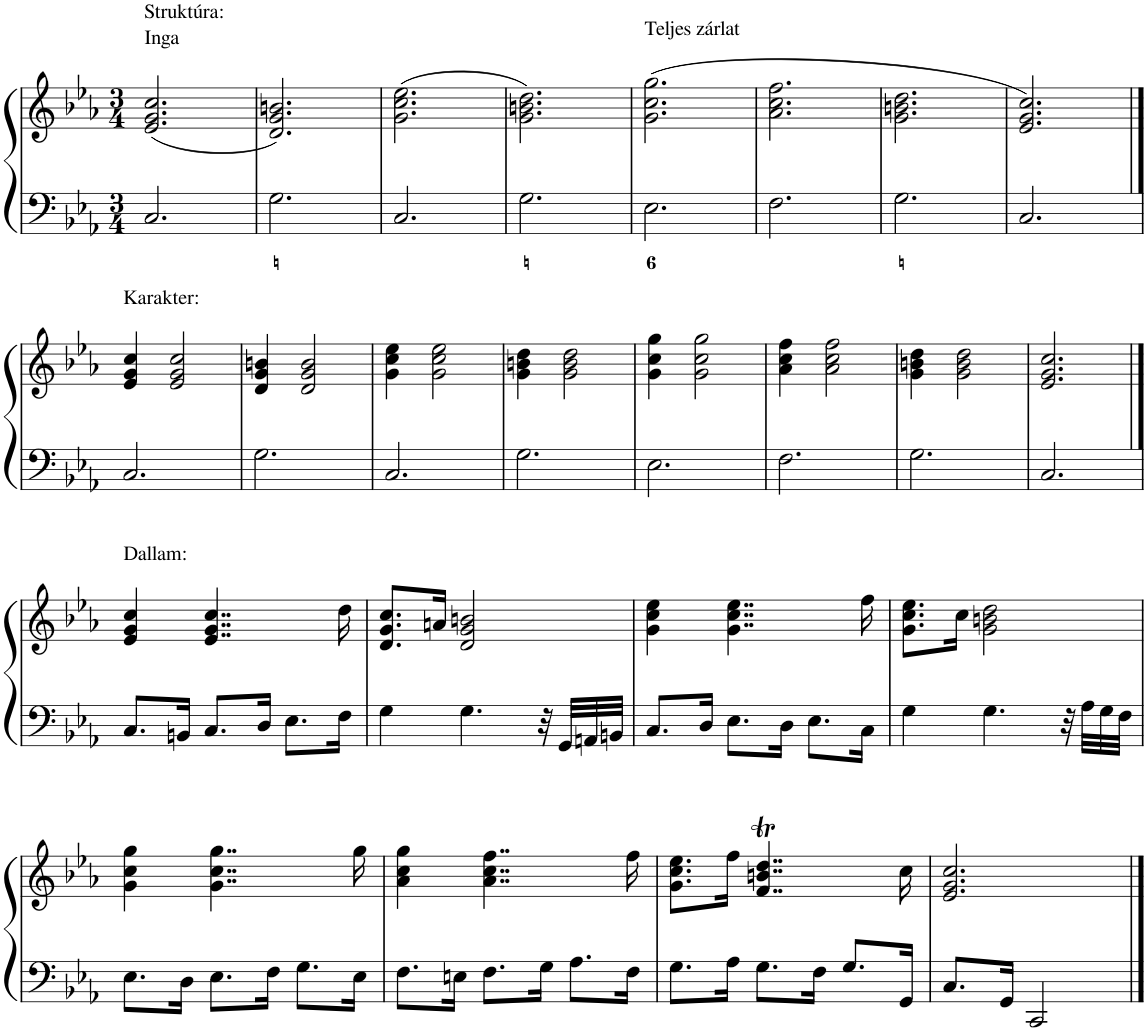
**kern	**kern
*part1	*part1
*staff2	*staff1
*I"Piano	*
*I'Pno	*
*clefF4	*clefG2
*k[b-e-a-]	*k[b-e-a-]
*M3/4	*M3/4
=1	=1
!	!LO:TX:a:t=Inga
!	!LO:TX:a:t=Struktúra&colon;
2.C/	(2.e-/ 2.g/ 2.cc/
=2	=2
2.G\	2.d/ 2.g/ 2.bn/)
=3	=3
2.C/	(2.g\ 2.cc\ 2.ee-\
=4	=4
2.G\	2.g\ 2.bn\ 2.dd\)
=5	=5
!	!LO:TX:a:t=Teljes zárlat
2.E-\	(2.g\ 2.cc\ 2.gg\
=6	=6
2.F\	2.a-\ 2.cc\ 2.ff\
=7	=7
2.G\	2.g\ 2.bn\ 2.dd\
=8	=8
2.C/	2.e-/ 2.g/ 2.cc/)
!!LO:LB:g=z
==1	==1
!	!LO:TX:a:t=Karakter&colon;
2.C/	4e-/ 4g/ 4cc/
.	2e-/ 2g/ 2cc/
=2	=2
2.G\	4d/ 4g/ 4bn/
.	2d/ 2g/ 2b/
=3	=3
2.C/	4g\ 4cc\ 4ee-\
.	2g\ 2cc\ 2ee-\
=4	=4
2.G\	4g\ 4bn\ 4dd\
.	2g\ 2b\ 2dd\
=5	=5
2.E-\	4g\ 4cc\ 4gg\
.	2g\ 2cc\ 2gg\
=6	=6
2.F\	4a-\ 4cc\ 4ff\
.	2a-\ 2cc\ 2ff\
=7	=7
2.G\	4g\ 4bn\ 4dd\
.	2g\ 2b\ 2dd\
=8	=8
2.C/	2.e-/ 2.g/ 2.cc/
!!LO:LB:g=z
==1	==1
!	!LO:TX:a:t=Dallam&colon;
8.C/L	4e-/ 4g/ 4cc/
16BBn/Jk	.
8.C/L	4..e-/ 4..g/ 4..cc/
16D/Jk	.
8.E-\L	.
16F\Jk	16dd\
=2	=2
4G\	8.d/ 8.g/ 8.cc/L
.	16an/Jk
4.G\	2d/ 2g/ 2bn/
32r	.
32GG/LLL	.
32AAn/	.
32BBn/JJJ	.
=3	=3
8.C/L	4g\ 4cc\ 4ee-\
16D/Jk	.
8.E-\L	4..g\ 4..cc\ 4..ee-\
16D\Jk	.
8.E-\L	.
16C\Jk	16ff\
=4	=4
4G\	8.g\ 8.cc\ 8.ee-\L
.	16cc\Jk
4.G\	2g\ 2bn\ 2dd\
32r	.
32A-\LLL	.
32G\	.
32F\JJJ	.
!!LO:LB:g=z
=5	=5
8.E-\L	4g\ 4cc\ 4gg\
16D\Jk	.
8.E-\L	4..g\ 4..cc\ 4..gg\
16F\Jk	.
8.G\L	.
16E-\Jk	16gg\
=6	=6
8.F\L	4a-\ 4cc\ 4gg\
16En\Jk	.
8.F\L	4..a-\ 4..cc\ 4..ff\
16G\Jk	.
8.A-\L	.
16F\Jk	16ff\
=7	=7
8.G\L	8.g\ 8.cc\ 8.ee-\L
16A-\Jk	16ff\Jk
8.G\L	4..f/T 4..bn/T 4..dd/T
16F\Jk	.
8.G/L	.
16GG/Jk	16cc\
=8	=8
8.C/L	2.e-/ 2.g/ 2.cc/
16GG/Jk	.
2CC/	.
==	==
*-	*-
